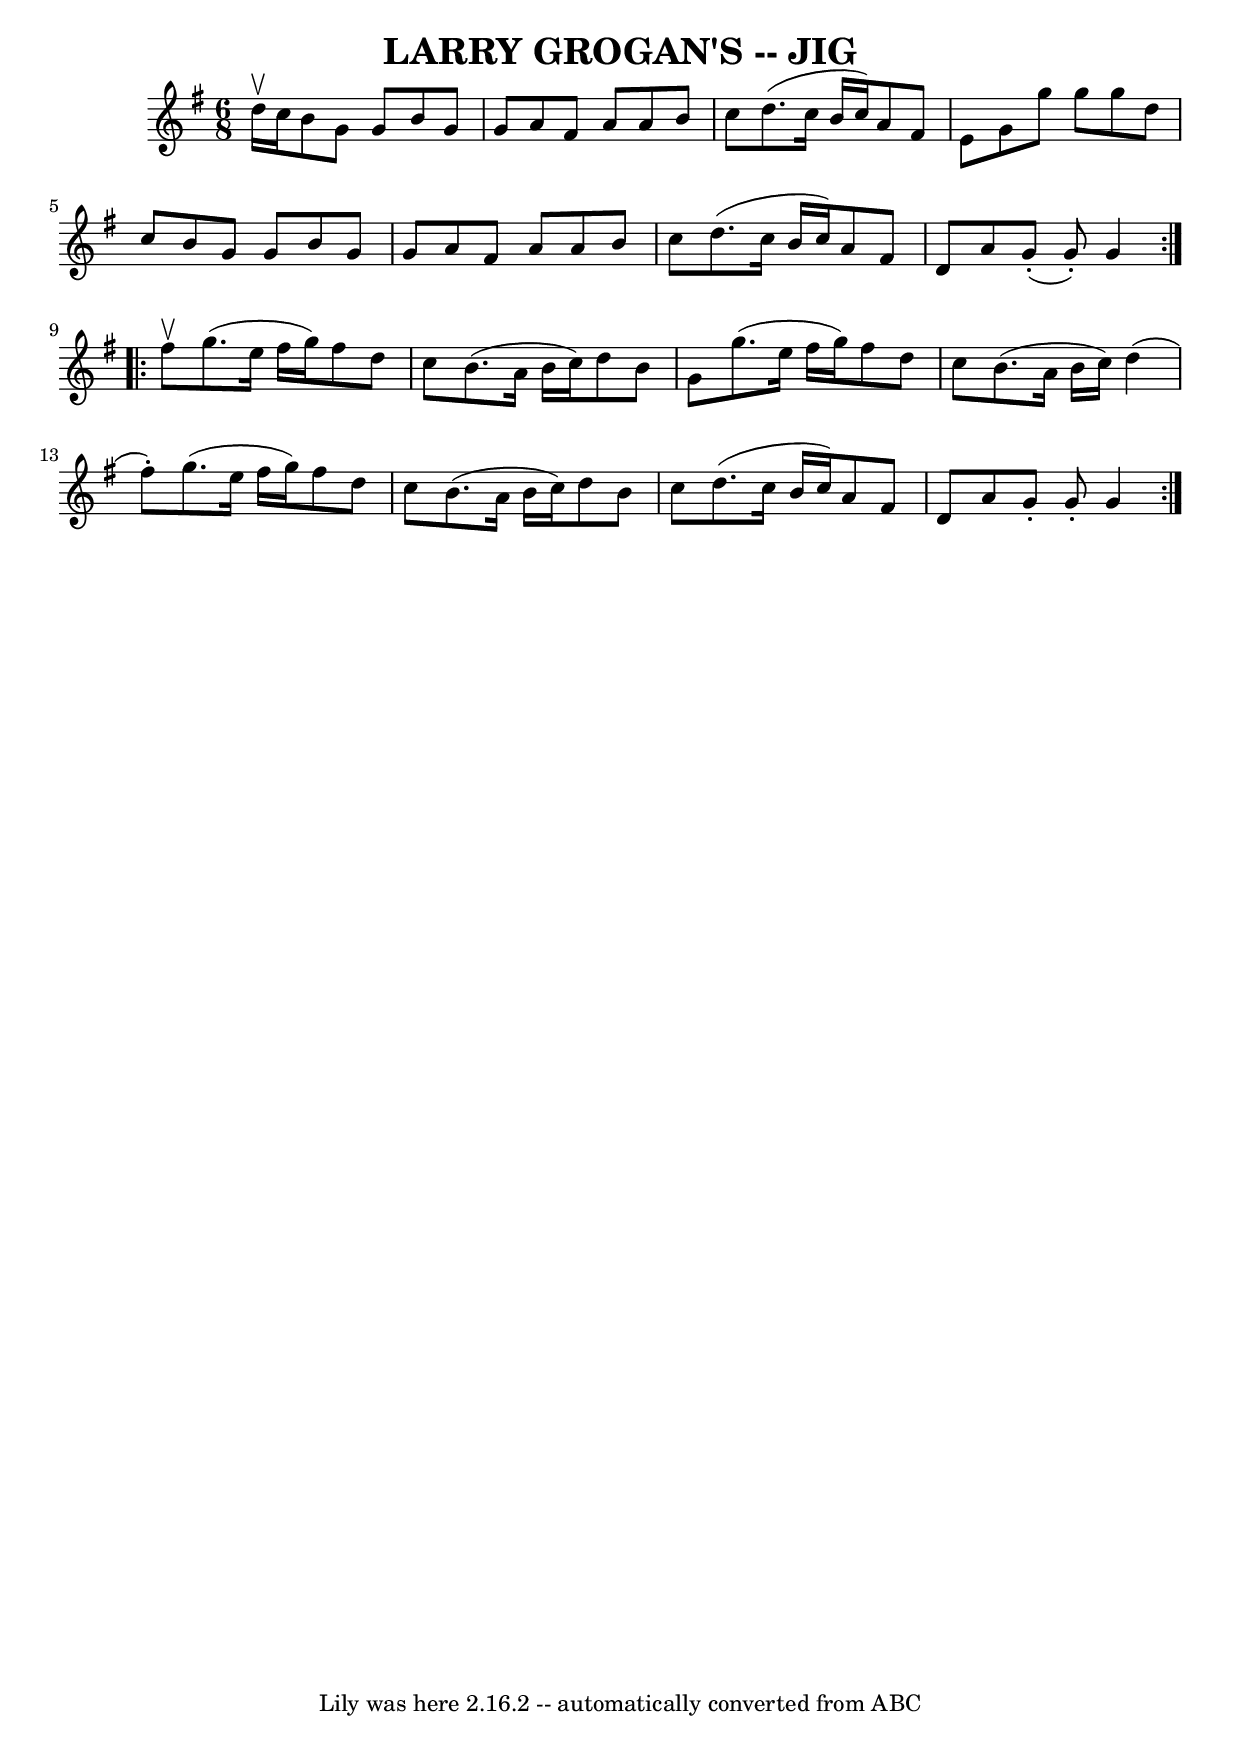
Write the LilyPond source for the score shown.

\version "2.16.2"
\include "Mammoth.ily"
\header {
  %% book = "Ryan's Mammoth Collection"
 crossRefNumber = "1"
 footnotes = ""
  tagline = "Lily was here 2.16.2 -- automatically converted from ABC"
  title = "LARRY GROGAN'S -- JIG"

}
voicedefault =  {



  \repeat volta 2 {

    \time 6/8 
    \key g \major d''16^\upbow c''16   |
 b'8 g'8 g'8 b'8 g'8 g'8   |
 a'8 fis'8 a'8 a'8 b'8 c''8   |
 d''8. (c''16 b'16 c''16) a'8 fis'8 e'8  |
 g'8 g''8 g''8 g''8 d''8 c''8   |
 b'8 g'8 g'8 b'8 g'8 g'8   |
 a'8 fis'8 a'8 a'8 b'8 c''8   |
 d''8. (c''16 b'16 c''16) a'8 fis'8 d'8  |
    
 a'8 g'8 (-. g'8-.) g'4  
  } 
  \repeat volta 2 { fis''8^\upbow   |
 g''8. (e''16 fis''16 g''16) fis''8 d''8 c''8   |
 b'8. (a'16 b'16 c''16) d''8 b'8 g'8  |
 g''8. (e''16 fis''16 g''16) fis''8 d''8 c''8   |
 b'8. (a'16 b'16 c''16) d''4 (fis''8-.)  |
 g''8. ( e''16 fis''16 g''16) fis''8 d''8 c''8   |
 b'8. ( a'16 b'16 c''16) d''8 b'8 c''8   |
 d''8. (c''16 b'16 c''16) a'8 fis'8 d'8   |
 a'8 g'8-. g'8-.   
 g'4  
  }   

}

\score{
  <<

    \context Staff="default"
    {
      \voicedefault 
      
    }

  >>
  \layout {
    
  }
  \midi {
  }

}
